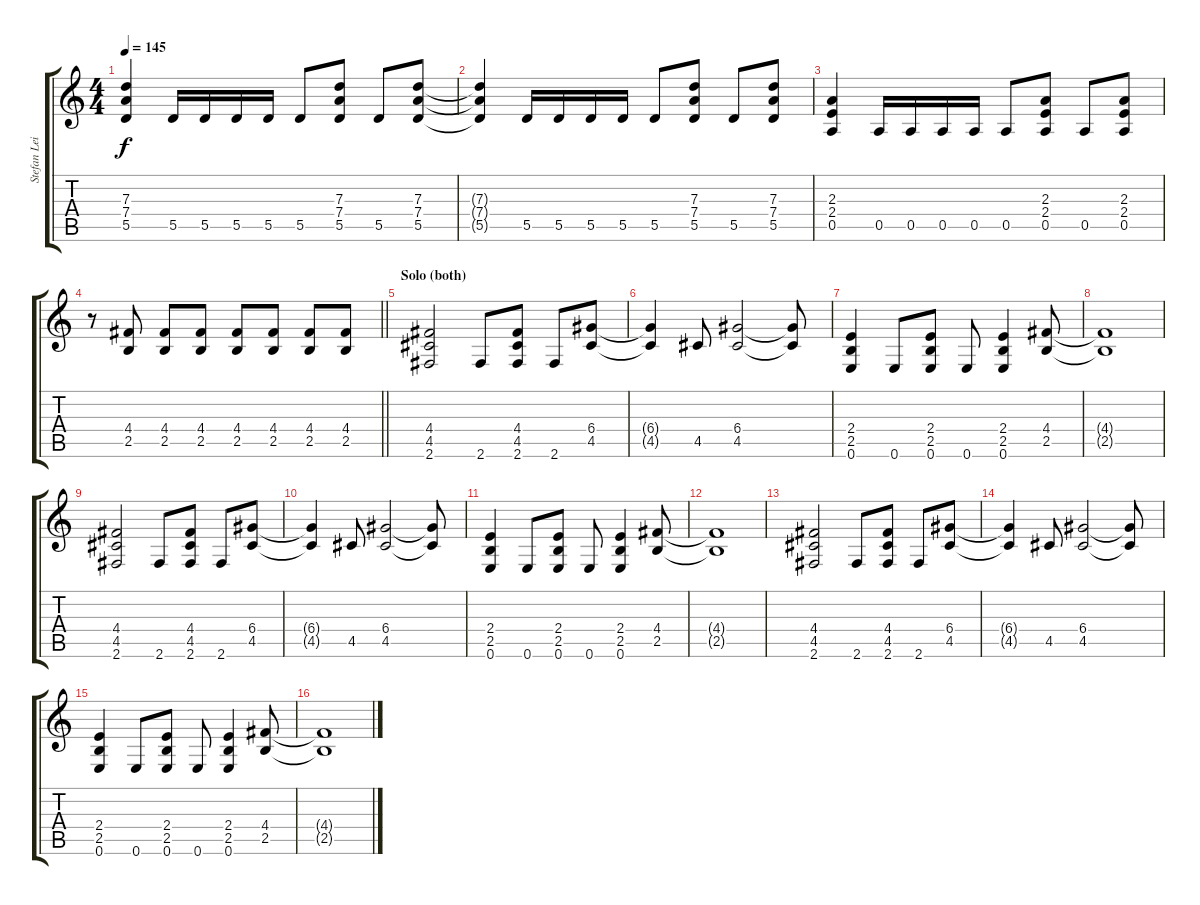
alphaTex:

\track ("Stefan Leibing" "Stefan Lei") {instrument distortionguitar}
\staff {score tabs}
\tuning (E4 B3 G3 D3 A2 E2) {hide}
\ts (4 4)
\tempo 145
\clef g2
\ks c
(7.3 7.4 5.5).4{dy f} 5.5.16 5.5.16 5.5.16 5.5.16 5.5.8 (7.3 7.4 5.5).8 5.5.8 (7.3 7.4 5.5).8 |
(7.3{t} 7.4{t} 5.5{t}).4 5.5.16 5.5.16 5.5.16 5.5.16 5.5.8 (7.3 7.4 5.5).8 5.5.8 (7.3 7.4 5.5).8 |
(2.3 2.4 0.5).4 0.5.16 0.5.16 0.5.16 0.5.16 0.5.8 (2.3 2.4 0.5).8 0.5.8 (2.3 2.4 0.5).8 |
\barLineRight lightlight
r.8 (4.4 2.5).8 (4.4 2.5).8 (4.4 2.5).8 (4.4 2.5).8 (4.4 2.5).8 (4.4 2.5).8 (4.4 2.5).8 |
\section ("" "Solo (both)")
(4.4 4.5 2.6).2{volume 13} 2.6.8 (4.4 4.5 2.6).8 2.6.8 (6.4 4.5).8 |
(6.4{t} 4.5{t}).4 4.5.8 (6.4 4.5).2 (6.4{t} 4.5{t}).8 |
(2.4 2.5 0.6).4 0.6.8 (2.4 2.5 0.6).8 0.6.8 (2.4 2.5 0.6).4 (4.4 2.5).8 |
(4.4{t} 2.5{t}).1 |
(4.4 4.5 2.6).2 2.6.8 (4.4 4.5 2.6).8 2.6.8 (6.4 4.5).8 |
(6.4{t} 4.5{t}).4 4.5.8 (6.4 4.5).2 (6.4{t} 4.5{t}).8 |
(2.4 2.5 0.6).4 0.6.8 (2.4 2.5 0.6).8 0.6.8 (2.4 2.5 0.6).4 (4.4 2.5).8 |
(4.4{t} 2.5{t}).1 |
(4.4 4.5 2.6).2 2.6.8 (4.4 4.5 2.6).8 2.6.8 (6.4 4.5).8 |
(6.4{t} 4.5{t}).4 4.5.8 (6.4 4.5).2 (6.4{t} 4.5{t}).8 |
(2.4 2.5 0.6).4 0.6.8 (2.4 2.5 0.6).8 0.6.8 (2.4 2.5 0.6).4 (4.4 2.5).8 |
(4.4{t} 2.5{t}).1
